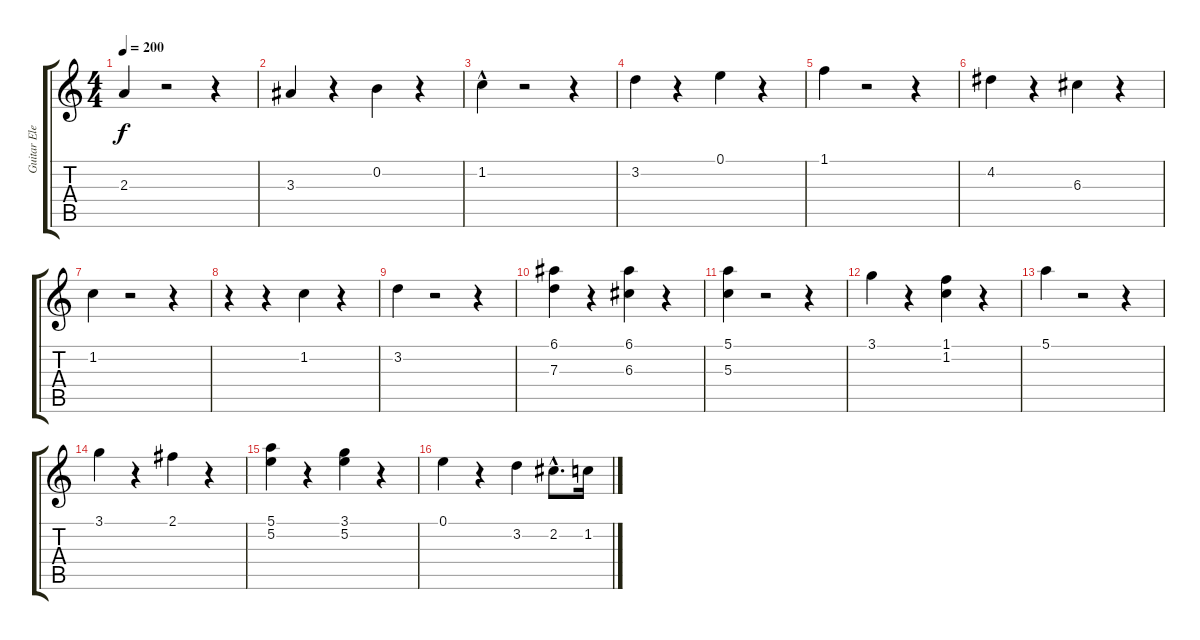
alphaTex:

\track ("Guitar Electric" "Guitar Ele") {instrument overdrivenguitar}
\staff {score tabs}
\tuning (E4 B3 G3 D3 A2 E2) {hide}
\ts (4 4)
\tempo 200
\clef g2
\ks c
2.3.4{dy f} r.2 r.4 |
3.3.4 r.4 0.2.4 r.4 |
1.2{hac}.4 r.2 r.4 |
3.2.4 r.4 0.1.4 r.4 |
1.1.4 r.2 r.4 |
4.2.4 r.4 6.3.4 r.4 |
1.2.4 r.2 r.4 |
r.4 r.4 1.2.4 r.4 |
3.2.4 r.2 r.4 |
(6.1 7.3).4 r.4 (6.1 6.3).4 r.4 |
(5.1 5.3).4 r.2 r.4 |
3.1.4 r.4 (1.1 1.2).4 r.4 |
5.1.4 r.2 r.4 |
3.1.4 r.4 2.1.4 r.4 |
(5.1 5.2).4 r.4 (3.1 5.2).4 r.4 |
0.1.4 r.4 3.2.4 2.2{hac}.8{d} 1.2.16
